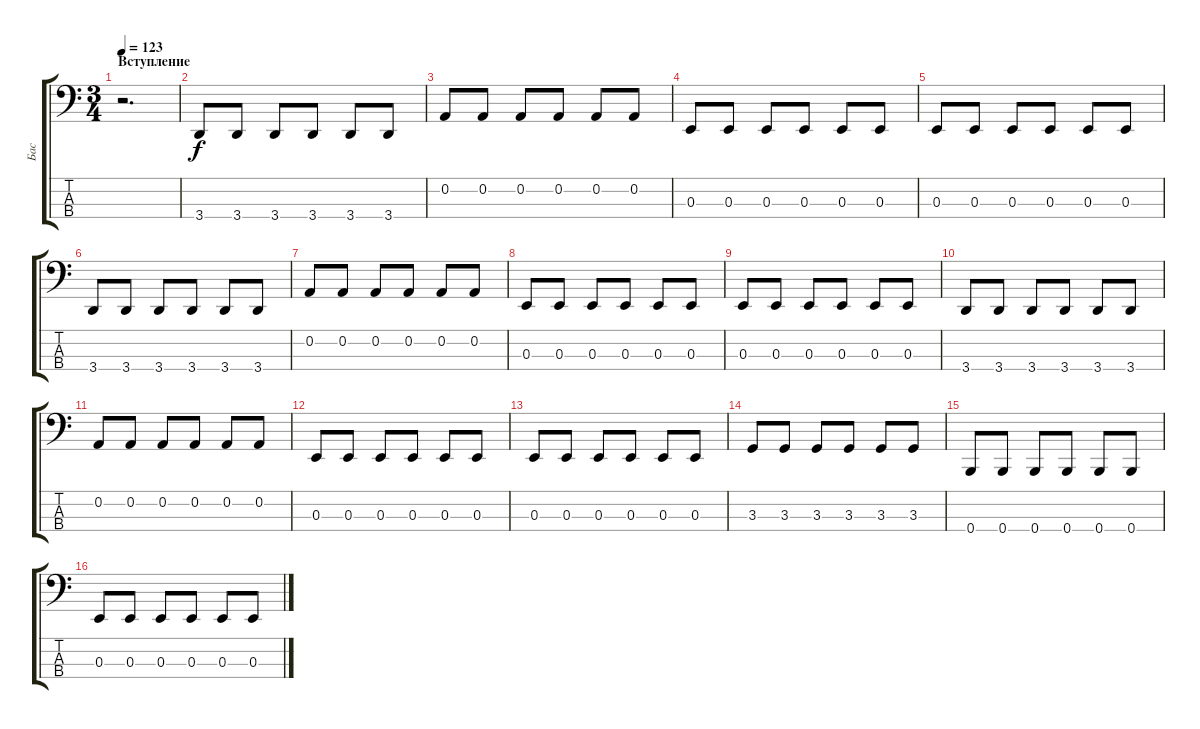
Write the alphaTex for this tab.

\track ("Бас" "Бас") {instrument electricbasspick}
\staff {score tabs}
\tuning (D2 A1 E1 B0) {hide}
\ts (3 4)
\section ("" "Вступление")
\tempo 123
\clef f4
\ks c
r.2{d dy f instrument electricbasspick} |
3.4.8 3.4.8 3.4.8 3.4.8 3.4.8 3.4.8 |
0.2.8 0.2.8 0.2.8 0.2.8 0.2.8 0.2.8 |
0.3.8 0.3.8 0.3.8 0.3.8 0.3.8 0.3.8 |
0.3.8 0.3.8 0.3.8 0.3.8 0.3.8 0.3.8 |
3.4.8 3.4.8 3.4.8 3.4.8 3.4.8 3.4.8 |
0.2.8 0.2.8 0.2.8 0.2.8 0.2.8 0.2.8 |
0.3.8 0.3.8 0.3.8 0.3.8 0.3.8 0.3.8 |
0.3.8 0.3.8 0.3.8 0.3.8 0.3.8 0.3.8 |
3.4.8 3.4.8 3.4.8 3.4.8 3.4.8 3.4.8 |
0.2.8 0.2.8 0.2.8 0.2.8 0.2.8 0.2.8 |
0.3.8 0.3.8 0.3.8 0.3.8 0.3.8 0.3.8 |
0.3.8 0.3.8 0.3.8 0.3.8 0.3.8 0.3.8 |
3.3.8 3.3.8 3.3.8 3.3.8 3.3.8 3.3.8 |
0.4.8 0.4.8 0.4.8 0.4.8 0.4.8 0.4.8 |
0.3.8 0.3.8 0.3.8 0.3.8 0.3.8 0.3.8
